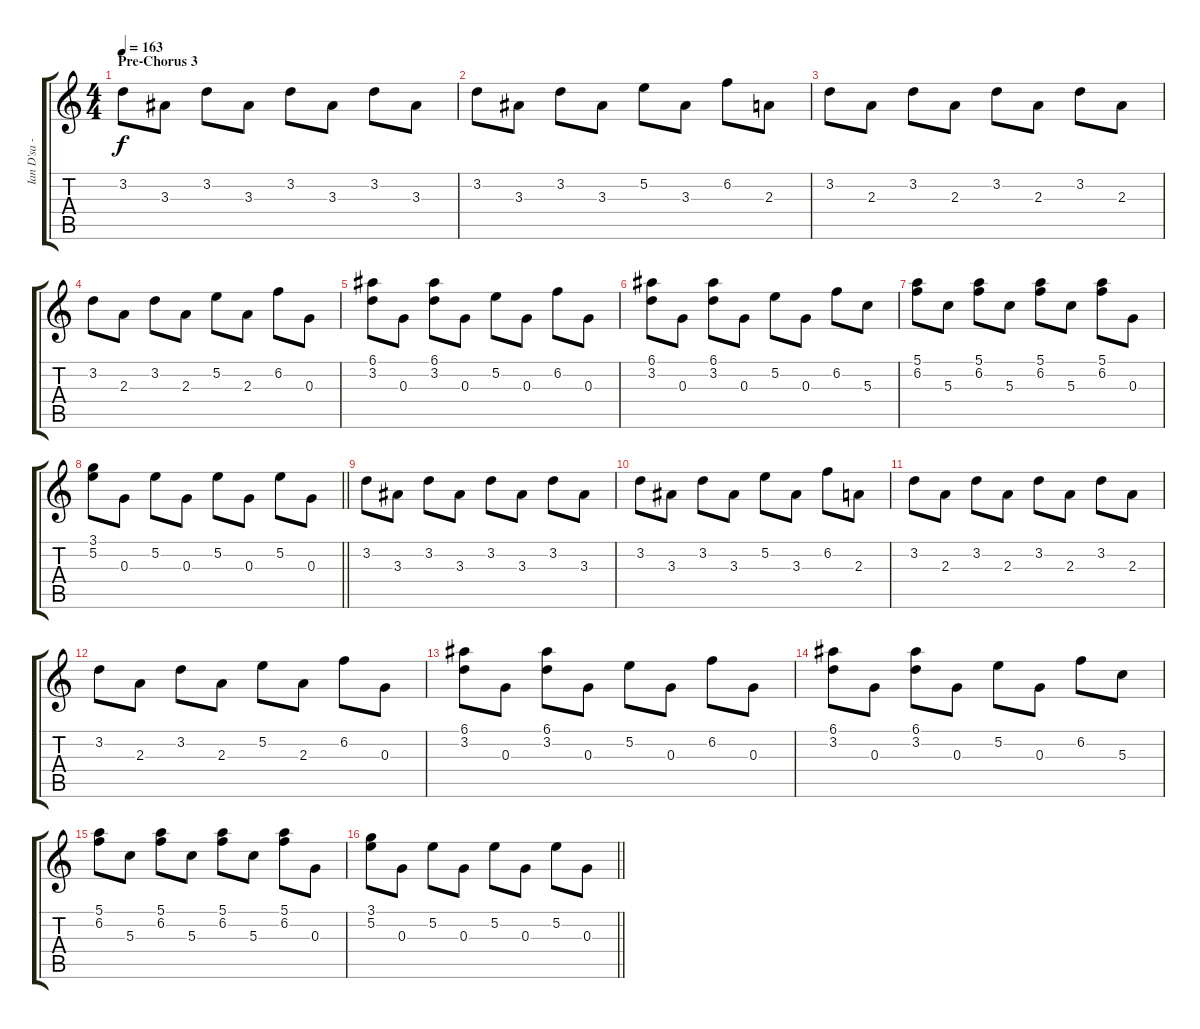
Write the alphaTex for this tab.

\track ("Ian D'sa - Guitar" "Ian D'sa -") {instrument distortionguitar}
\staff {score tabs}
\tuning (E4 B3 G3 D3 A2 D2) {hide}
\ts (4 4)
\section ("" "Pre-Chorus 3")
\tempo 163
\clef g2
\ks c
3.2.8{dy f} 3.3.8 3.2.8 3.3.8 3.2.8 3.3.8 3.2.8 3.3.8 |
3.2.8 3.3.8 3.2.8 3.3.8 5.2.8 3.3.8 6.2.8 2.3.8 |
3.2.8 2.3.8 3.2.8 2.3.8 3.2.8 2.3.8 3.2.8 2.3.8 |
3.2.8 2.3.8 3.2.8 2.3.8 5.2.8 2.3.8 6.2.8 0.3.8 |
(6.1 3.2).8 0.3.8 (6.1 3.2).8 0.3.8 5.2.8 0.3.8 6.2.8 0.3.8 |
(6.1 3.2).8 0.3.8 (6.1 3.2).8 0.3.8 5.2.8 0.3.8 6.2.8 5.3.8 |
(5.1 6.2).8 5.3.8 (5.1 6.2).8 5.3.8 (5.1 6.2).8 5.3.8 (5.1 6.2).8 0.3.8 |
\barLineRight lightlight
(3.1 5.2).8 0.3.8 5.2.8 0.3.8 5.2.8 0.3.8 5.2.8 0.3.8 |
3.2.8 3.3.8 3.2.8 3.3.8 3.2.8 3.3.8 3.2.8 3.3.8 |
3.2.8 3.3.8 3.2.8 3.3.8 5.2.8 3.3.8 6.2.8 2.3.8 |
3.2.8 2.3.8 3.2.8 2.3.8 3.2.8 2.3.8 3.2.8 2.3.8 |
3.2.8 2.3.8 3.2.8 2.3.8 5.2.8 2.3.8 6.2.8 0.3.8 |
(6.1 3.2).8 0.3.8 (6.1 3.2).8 0.3.8 5.2.8 0.3.8 6.2.8 0.3.8 |
(6.1 3.2).8 0.3.8 (6.1 3.2).8 0.3.8 5.2.8 0.3.8 6.2.8 5.3.8 |
(5.1 6.2).8 5.3.8 (5.1 6.2).8 5.3.8 (5.1 6.2).8 5.3.8 (5.1 6.2).8 0.3.8 |
\barLineRight lightlight
(3.1 5.2).8 0.3.8 5.2.8 0.3.8 5.2.8 0.3.8 5.2.8 0.3.8
